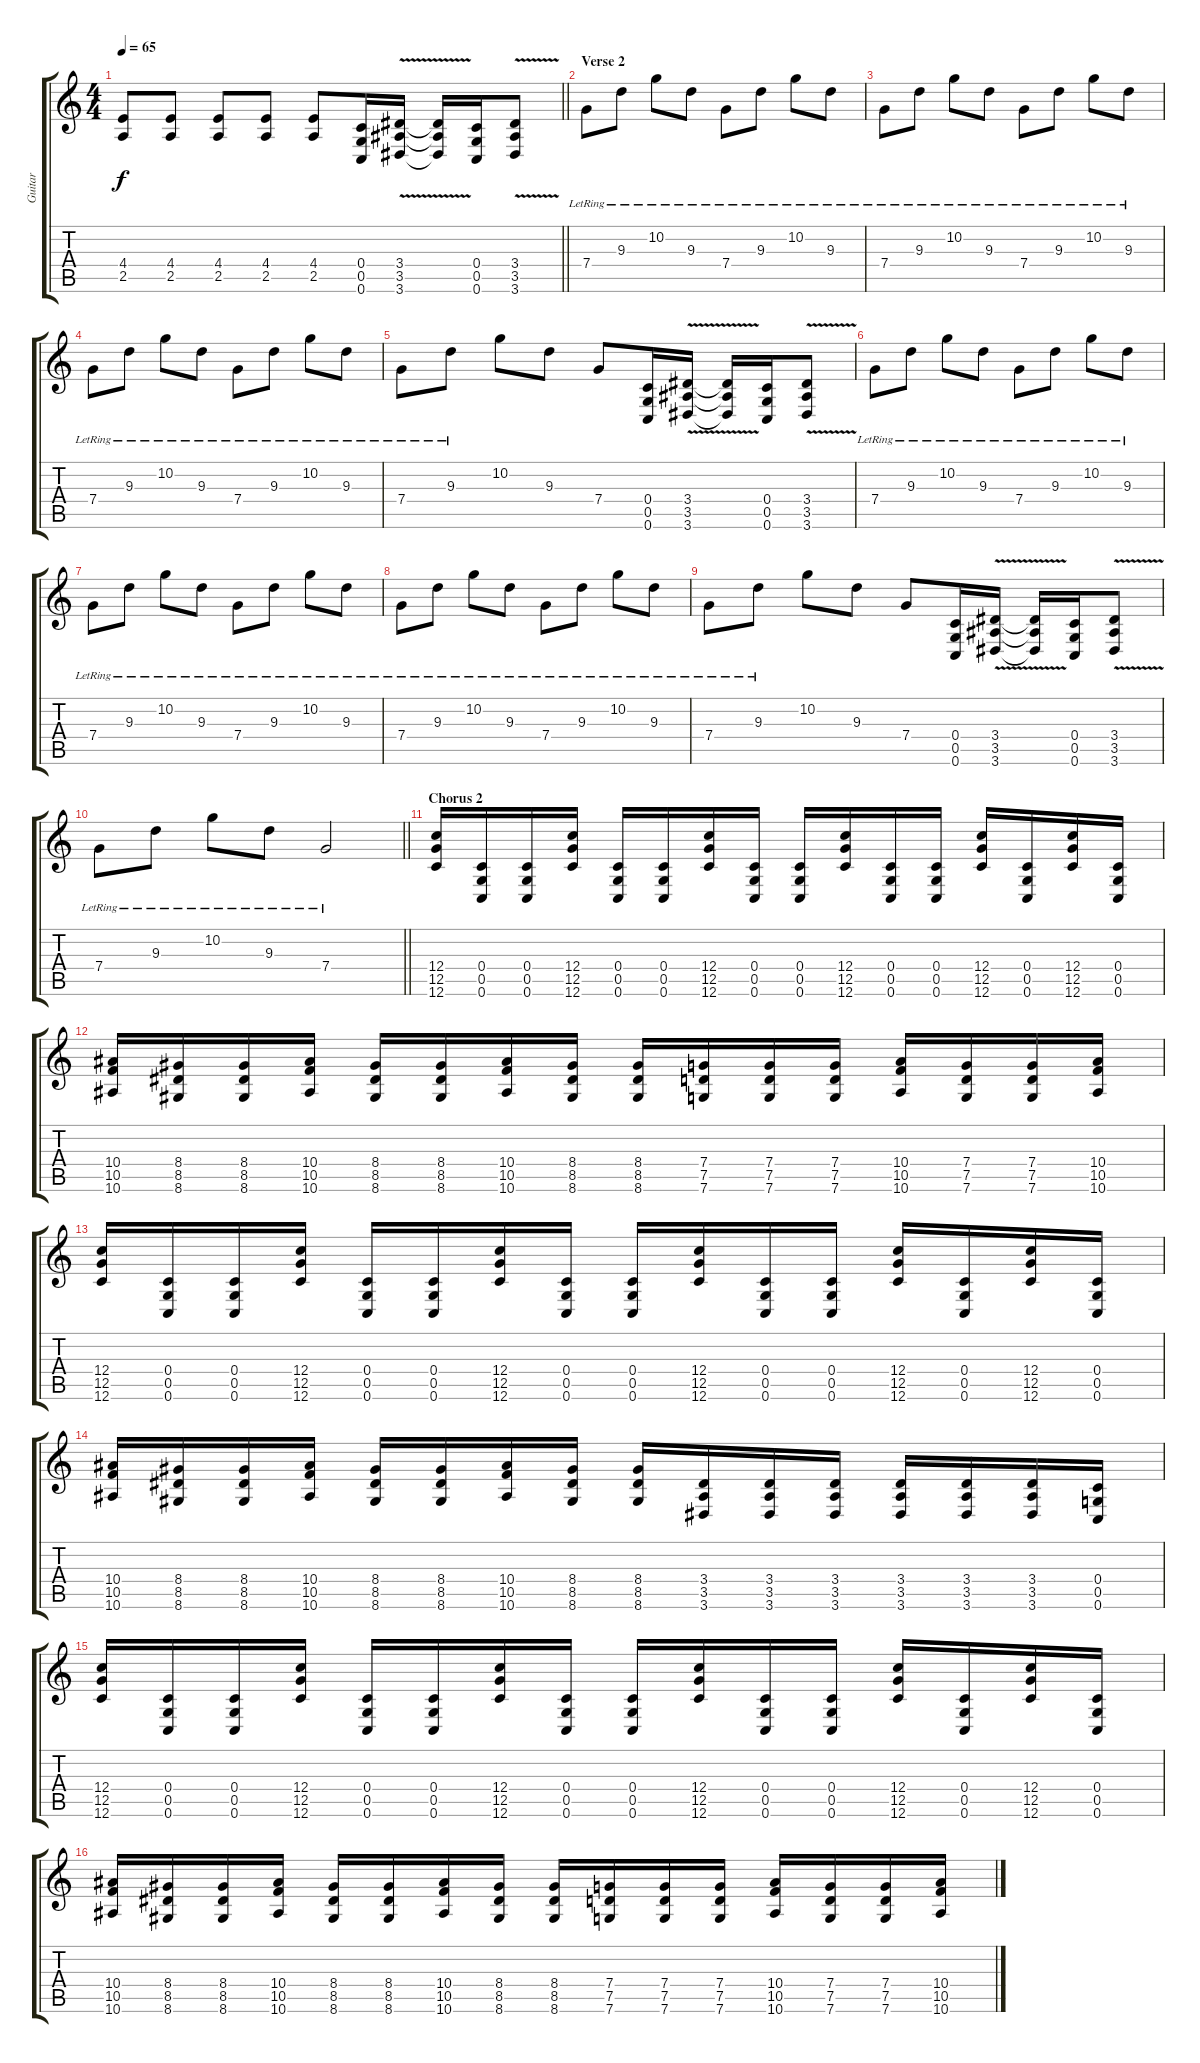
\track ("Guitar" "Guitar") {instrument electricguitarclean}
\staff {score tabs}
\tuning (D4 A3 F3 C3 G2 C2) {hide}
\ts (4 4)
\tempo 65
\clef g2
\barLineRight lightlight
\ks c
(4.4 2.5).8{dy f} (4.4 2.5).8 (4.4 2.5).8 (4.4 2.5).8 (4.4 2.5).8 (0.4 0.5 0.6).16 (3.4{v} 3.5{v} 3.6{v}).16 (3.4{t} 3.5{t} 3.6{t}).16 (0.4 0.5 0.6).16 (3.4{v} 3.5{v} 3.6{v}).8 |
\section ("" "Verse 2")
7.4{lr}.8{instrument electricguitarclean} 9.3{lr}.8 10.2{lr}.8 9.3{lr}.8 7.4{lr}.8 9.3{lr}.8 10.2{lr}.8 9.3{lr}.8 |
7.4{lr}.8 9.3{lr}.8 10.2{lr}.8 9.3{lr}.8 7.4{lr}.8 9.3{lr}.8 10.2{lr}.8 9.3{lr}.8 |
7.4{lr}.8 9.3{lr}.8 10.2{lr}.8 9.3{lr}.8 7.4{lr}.8 9.3{lr}.8 10.2{lr}.8 9.3{lr}.8 |
7.4{lr}.8 9.3{lr}.8 10.2.8 9.3.8 7.4.8 (0.4 0.5 0.6).16{instrument overdrivenguitar} (3.4{v} 3.5{v} 3.6{v}).16 (3.4{t} 3.5{t} 3.6{t}).16 (0.4 0.5 0.6).16 (3.4{v} 3.5{v} 3.6{v}).8 |
7.4{lr}.8{instrument electricguitarclean} 9.3{lr}.8 10.2{lr}.8 9.3{lr}.8 7.4{lr}.8 9.3{lr}.8 10.2{lr}.8 9.3{lr}.8 |
7.4{lr}.8 9.3{lr}.8 10.2{lr}.8 9.3{lr}.8 7.4{lr}.8 9.3{lr}.8 10.2{lr}.8 9.3{lr}.8 |
7.4{lr}.8 9.3{lr}.8 10.2{lr}.8 9.3{lr}.8 7.4{lr}.8 9.3{lr}.8 10.2{lr}.8 9.3{lr}.8 |
7.4{lr}.8 9.3{lr}.8 10.2.8 9.3.8 7.4.8 (0.4 0.5 0.6).16{instrument overdrivenguitar} (3.4{v} 3.5{v} 3.6{v}).16 (3.4{t} 3.5{t} 3.6{t}).16 (0.4 0.5 0.6).16 (3.4{v} 3.5{v} 3.6{v}).8 |
\barLineRight lightlight
7.4{lr}.8{instrument electricguitarclean} 9.3{lr}.8 10.2{lr}.8 9.3{lr}.8 7.4{lr}.2 |
\section ("" "Chorus 2")
(12.4 12.5 12.6).16{instrument overdrivenguitar} (0.4 0.5 0.6).16 (0.4 0.5 0.6).16 (12.4 12.5 12.6).16 (0.4 0.5 0.6).16 (0.4 0.5 0.6).16 (12.4 12.5 12.6).16 (0.4 0.5 0.6).16 (0.4 0.5 0.6).16 (12.4 12.5 12.6).16 (0.4 0.5 0.6).16 (0.4 0.5 0.6).16 (12.4 12.5 12.6).16 (0.4 0.5 0.6).16 (12.4 12.5 12.6).16 (0.4 0.5 0.6).16 |
(10.4 10.5 10.6).16 (8.4 8.5 8.6).16 (8.4 8.5 8.6).16 (10.4 10.5 10.6).16 (8.4 8.5 8.6).16 (8.4 8.5 8.6).16 (10.4 10.5 10.6).16 (8.4 8.5 8.6).16 (8.4 8.5 8.6).16 (7.4 7.5 7.6).16 (7.4 7.5 7.6).16 (7.4 7.5 7.6).16 (10.4 10.5 10.6).16 (7.4 7.5 7.6).16 (7.4 7.5 7.6).16 (10.4 10.5 10.6).16 |
(12.4 12.5 12.6).16 (0.4 0.5 0.6).16 (0.4 0.5 0.6).16 (12.4 12.5 12.6).16 (0.4 0.5 0.6).16 (0.4 0.5 0.6).16 (12.4 12.5 12.6).16 (0.4 0.5 0.6).16 (0.4 0.5 0.6).16 (12.4 12.5 12.6).16 (0.4 0.5 0.6).16 (0.4 0.5 0.6).16 (12.4 12.5 12.6).16 (0.4 0.5 0.6).16 (12.4 12.5 12.6).16 (0.4 0.5 0.6).16 |
(10.4 10.5 10.6).16 (8.4 8.5 8.6).16 (8.4 8.5 8.6).16 (10.4 10.5 10.6).16 (8.4 8.5 8.6).16 (8.4 8.5 8.6).16 (10.4 10.5 10.6).16 (8.4 8.5 8.6).16 (8.4 8.5 8.6).16 (3.4 3.5 3.6).16 (3.4 3.5 3.6).16 (3.4 3.5 3.6).16 (3.4 3.5 3.6).16 (3.4 3.5 3.6).16 (3.4 3.5 3.6).16 (0.4 0.5 0.6).16 |
(12.4 12.5 12.6).16 (0.4 0.5 0.6).16 (0.4 0.5 0.6).16 (12.4 12.5 12.6).16 (0.4 0.5 0.6).16 (0.4 0.5 0.6).16 (12.4 12.5 12.6).16 (0.4 0.5 0.6).16 (0.4 0.5 0.6).16 (12.4 12.5 12.6).16 (0.4 0.5 0.6).16 (0.4 0.5 0.6).16 (12.4 12.5 12.6).16 (0.4 0.5 0.6).16 (12.4 12.5 12.6).16 (0.4 0.5 0.6).16 |
(10.4 10.5 10.6).16 (8.4 8.5 8.6).16 (8.4 8.5 8.6).16 (10.4 10.5 10.6).16 (8.4 8.5 8.6).16 (8.4 8.5 8.6).16 (10.4 10.5 10.6).16 (8.4 8.5 8.6).16 (8.4 8.5 8.6).16 (7.4 7.5 7.6).16 (7.4 7.5 7.6).16 (7.4 7.5 7.6).16 (10.4 10.5 10.6).16 (7.4 7.5 7.6).16 (7.4 7.5 7.6).16 (10.4 10.5 10.6).16
